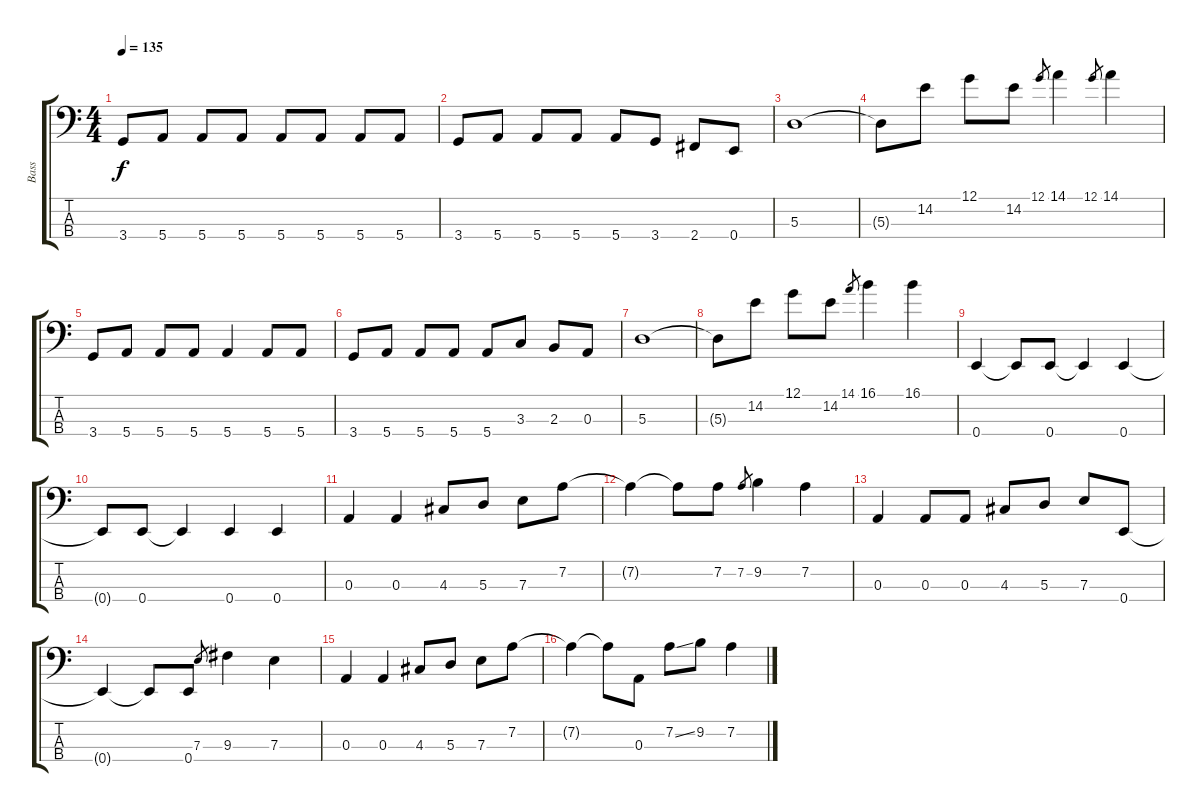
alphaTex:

\track ("Bass" "Bass") {instrument electricbasspick}
\staff {score tabs}
\tuning (G2 D2 A1 E1) {hide}
\ts (4 4)
\tempo 135
\clef f4
\ks c
3.4.8{dy f} 5.4.8 5.4.8 5.4.8 5.4.8 5.4.8 5.4.8 5.4.8 |
3.4.8 5.4.8 5.4.8 5.4.8 5.4.8 3.4.8 2.4.8 0.4.8 |
5.3.1 |
5.3{t}.8 14.2.8 12.1.8 14.2.8 12.1.8{gr} 14.1.4 12.1.8{gr} 14.1.4 |
3.4.8 5.4.8 5.4.8 5.4.8 5.4.4 5.4.8 5.4.8 |
3.4.8 5.4.8 5.4.8 5.4.8 5.4.8 3.3.8 2.3.8 0.3.8 |
5.3.1 |
5.3{t}.8 14.2.8 12.1.8 14.2.8 14.1.8{gr} 16.1.4 16.1.4 |
0.4.4 0.4{t}.8 0.4.8 0.4{t}.4 0.4.4 |
0.4{t}.8 0.4.8 0.4{t}.4 0.4.4 0.4.4 |
0.3.4 0.3.4 4.3.8 5.3.8 7.3.8 7.2.8 |
7.2{t}.4 7.2{t}.8 7.2.8 7.2.8{gr} 9.2.4 7.2.4 |
0.3.4 0.3.8 0.3.8 4.3.8 5.3.8 7.3.8 0.4.8 |
0.4{t}.4 0.4{t}.8 0.4.8 7.3.8{gr} 9.3.4 7.3.4 |
0.3.4 0.3.4 4.3.8 5.3.8 7.3.8 7.2.8 |
7.2{t}.4 7.2{t}.8 0.3.8 7.2{ss}.8 9.2.8 7.2.4
